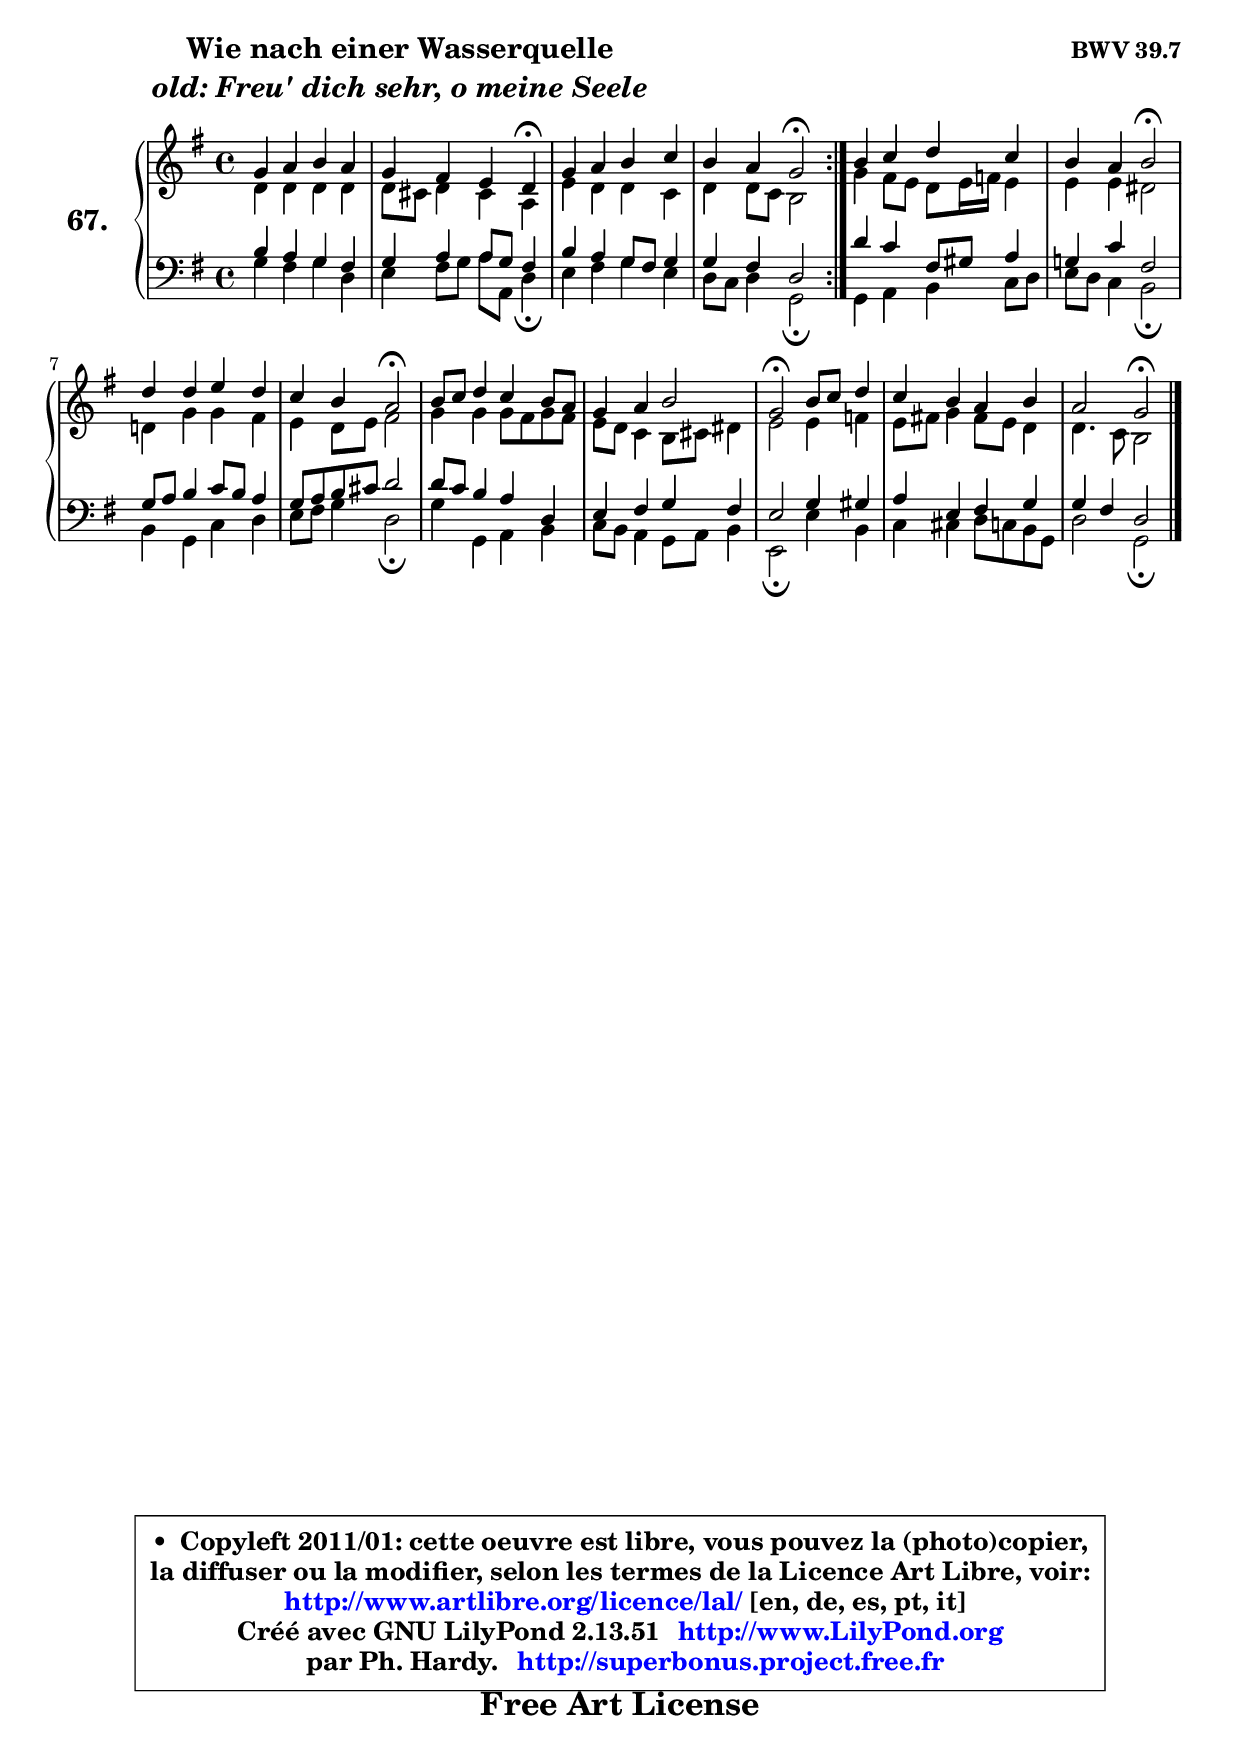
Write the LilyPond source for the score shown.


\version "2.13.51"

    \paper {
%	system-system-spacing #'padding = #0.1
%	score-system-spacing #'padding = #0.1
%	ragged-bottom = ##f
%	ragged-last-bottom = ##f
	}

    \header {
      opus = \markup { \bold "BWV 39.7" }
      piece = \markup { \hspace #9 \fontsize #2 \bold \column \center-align { \line { "Wie nach einer Wasserquelle" }
                     \line { \italic "old: Freu' dich sehr, o meine Seele" }
                 } }
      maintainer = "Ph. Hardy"
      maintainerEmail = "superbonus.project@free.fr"
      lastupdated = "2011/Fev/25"
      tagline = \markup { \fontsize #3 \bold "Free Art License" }
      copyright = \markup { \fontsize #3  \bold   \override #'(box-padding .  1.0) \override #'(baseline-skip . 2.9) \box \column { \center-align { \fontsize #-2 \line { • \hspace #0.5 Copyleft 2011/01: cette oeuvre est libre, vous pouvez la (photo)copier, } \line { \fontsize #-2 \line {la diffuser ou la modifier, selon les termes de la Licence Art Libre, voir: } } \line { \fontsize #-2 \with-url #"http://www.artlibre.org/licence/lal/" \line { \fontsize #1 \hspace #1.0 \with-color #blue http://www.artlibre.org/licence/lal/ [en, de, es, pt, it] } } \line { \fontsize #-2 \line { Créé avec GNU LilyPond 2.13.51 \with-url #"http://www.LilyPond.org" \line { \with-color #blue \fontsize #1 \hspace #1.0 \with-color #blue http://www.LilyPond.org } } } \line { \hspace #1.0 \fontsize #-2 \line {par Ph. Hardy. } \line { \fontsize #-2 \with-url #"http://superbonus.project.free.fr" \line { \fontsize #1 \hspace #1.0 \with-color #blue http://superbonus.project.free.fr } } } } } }

	  }

  guidemidi = {
	\repeat volta 2 {
        R1 |
        r4 r2 \tempo 4 = 30 r4 \tempo 4 = 78 |
        R1 |
        r2 \tempo 4 = 34 r2 \tempo 4 = 78 | } % fin du repeat 
        R1 |
        r2 \tempo 4 = 34 r2 \tempo 4 = 78 |
        R1 |
        r2 \tempo 4 = 34 r2 \tempo 4 = 78 |
        R1 |
        R1 |
        \tempo 4 = 34 r2 \tempo 4 = 78 r2 |
        R1 |
        r2 \tempo 4 = 34 r2 
	}

  upper = {
	\time 4/4
	\key g \major
	\clef treble
	\voiceOne
	<< { 
	% SOPRANO
	\set Voice.midiInstrument = "acoustic grand"
	\relative c'' {
	\repeat volta 2 {
        g4 a b a |
        g4 fis e d\fermata |
        g4 a b c |
        b4 a g2\fermata | } % fin du repeat 
        b4 c d c |
        b4 a b2\fermata |
        d4 d e d |
        c4 b a2\fermata |
        b8 c d4 c b8 a |
        g4 a b2 |
        g2\fermata b8 c d4 |
        c4 b a b |
        a2 g2\fermata |
        \bar "|."
	} % fin de relative
	}

	\context Voice="1" { \voiceTwo 
	% ALTO
	\set Voice.midiInstrument = "acoustic grand"
	\relative c' {
	\repeat volta 2 {
        d4 d d d |
        d8 cis d4 cis a |
        e'4 d d c |
        d4 d8 c b2 | } % fin du repeat
        g'4 fis8 e d e16 f e4 |
        e4 e dis2 |
        d!4 g g fis |
        e4 d8 e fis2 |
        g4 g g8 fis g fis |
        e8 d c4 b8 cis dis4 |
        e2 e4 f |
        e8 fis! g4 fis8 e d4 |
        d4. c8 b2 |
        \bar "|."
	} % fin de relative
	\oneVoice
	} >>
	}

    lower = {
	\time 4/4
	\key g \major
	\clef bass

	\voiceOne
	<< { 
	% TENOR
	\set Voice.midiInstrument = "acoustic grand"
	\relative c' {
	\repeat volta 2 {
        b4 a g fis |
        g4 a a8 g fis4 |
        b4 a g8 fis g4 |
        g4 fis d2 | } %fin du repeat
        d'4 c fis,8 gis a4 |
        g!4 c fis,2 |
        g8 a b4 c8 b a4 |
        g8 a b cis d2 |
        d8 c b4 a d, |
        e4 fis g fis |
        e2 g4 gis |
        a4 e fis g |
        g4 fis d2 |
        \bar "|."
	} % fin de relative
	}
	\context Voice="1" { \voiceTwo 
	% BASS
	\set Voice.midiInstrument = "acoustic grand"
	\relative c' {
	\repeat volta 2 {
        g4 fis g d |
        e4 fis8 g a a, d4\fermata |
        e4 fis g e |
        d8 c d4 g,2\fermata | } %fin du repeat 
        g4 a b c8 d |
        e8 d c4 b2\fermata |
        b4 g c d |
        e8 fis g4 d2\fermata |
        g4 g, a b |
        c8 b a4 g8 a b4 |
        e,2\fermata e'4 b |
        c4 cis d8 c b g |
        d'2 g,2\fermata |
        \bar "|."
	} % fin de relative
	\oneVoice
	} >>
	}


    \score { 

	\new PianoStaff <<
	\set PianoStaff.instrumentName = \markup { \bold \huge "67." }
	\new Staff = "upper" \upper
	\new Staff = "lower" \lower
	>>

    \layout {
%	ragged-last = ##f
	   }

         } % fin de score

  \score {
    \unfoldRepeats { << \guidemidi \upper \lower >> }
    \midi {
    \context {
     \Staff
      \remove "Staff_performer"
               }

     \context {
      \Voice
       \consists "Staff_performer"
                }

     \context { 
      \Score
      tempoWholesPerMinute = #(ly:make-moment 78 4)
		}
	    }
	}

